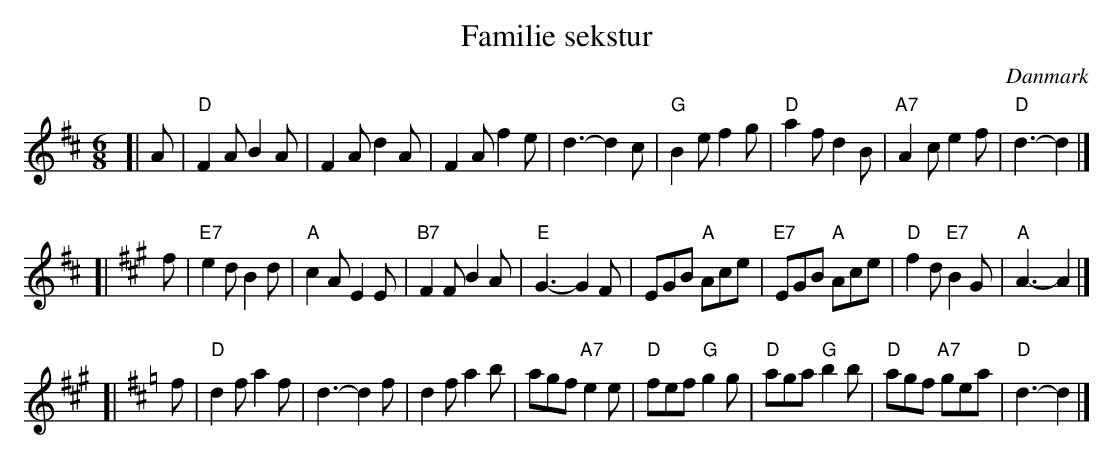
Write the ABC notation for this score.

X:1
T: Familie sekstur
O: Danmark
M: 6/8
L: 1/8
K: D
[| A | "D"F2A B2A | F2A d2A | F2A f2e | d3- d2c | "G"B2e f2g | "D"a2f d2B | "A7"A2c e2f | "D"d3- d2 |]
P:
K: A
[| f | "E7"e2d B2d | "A"c2A E2E | "B7"F2F B2A | "E"G3- G2F | EGB "A"Ace | "E7"EGB "A"Ace | "D"f2d "E7"B2G | "A"A3- A2 |]
P:
K: D
[| f | "D"d2f a2f | d3- d2f | d2f a2b | agf "A7"e2e | "D"fef "G"g2g | "D"aga "G"b2b | "D"agf "A7"gea | "D"d3- d2 |]
